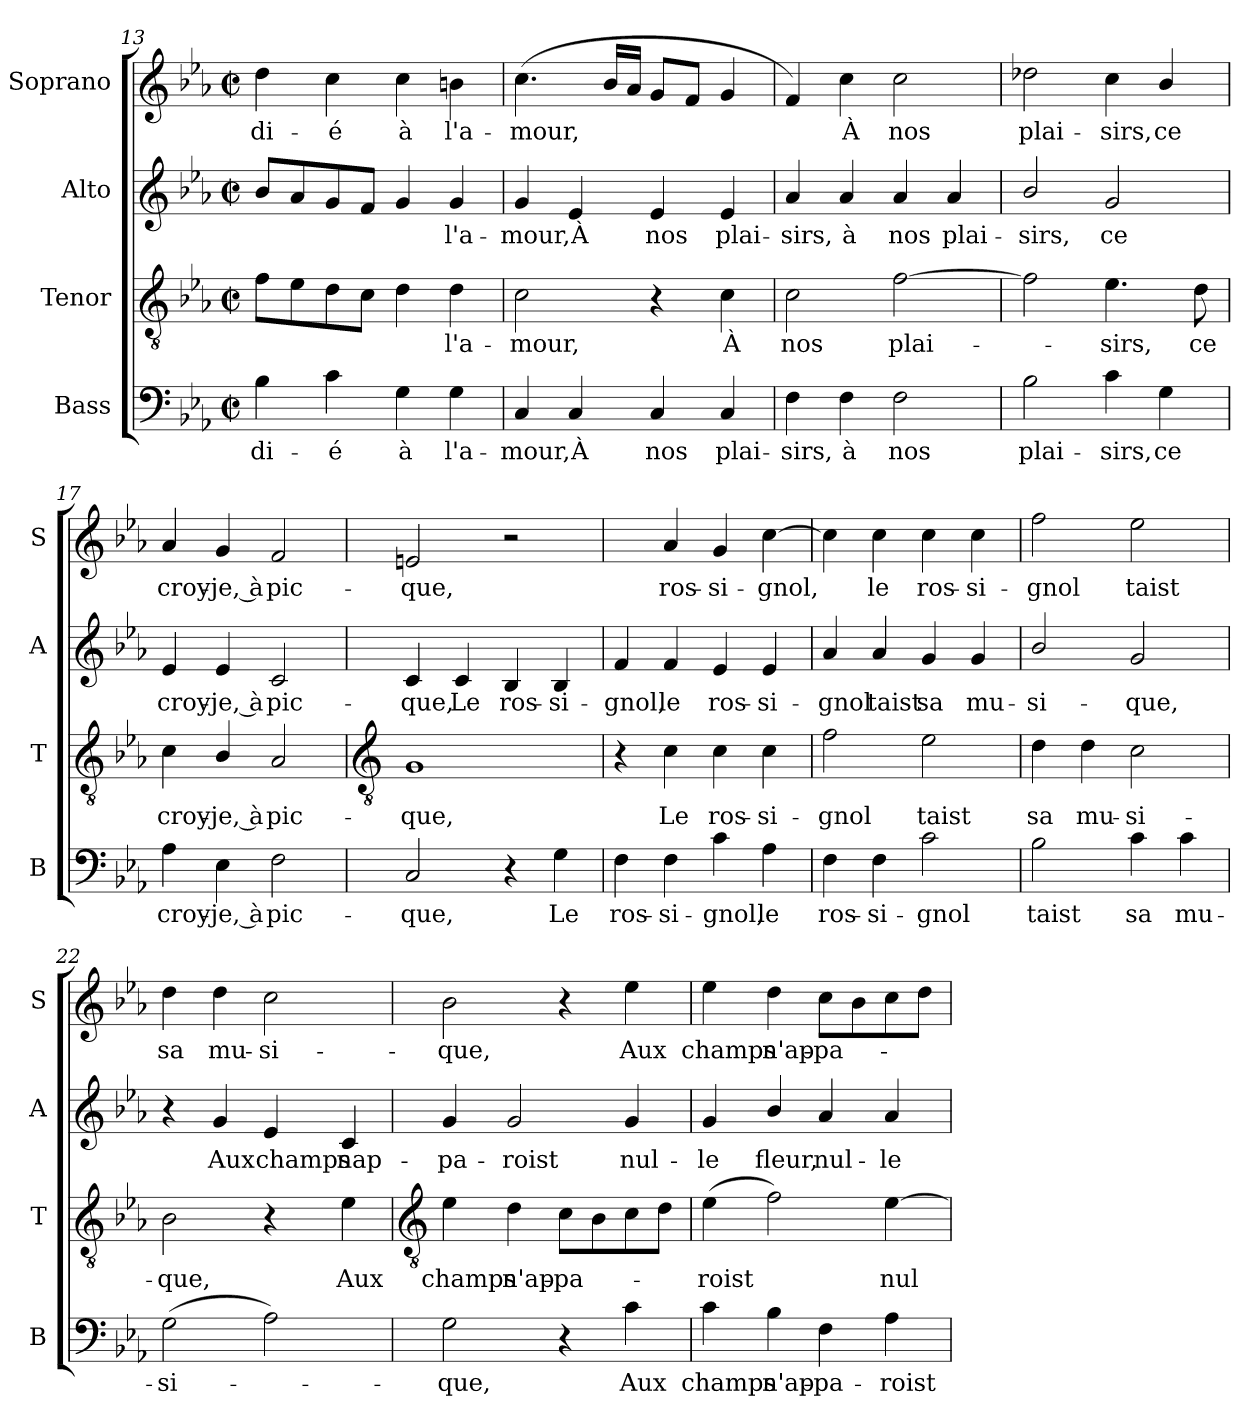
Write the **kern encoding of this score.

**kern	**text	**kern	**text	**kern	**text	**kern	**text
*part4	*part4	*part3	*part3	*part2	*part2	*part1	*part1
*staff4	*staff4	*staff3	*staff3	*staff2	*staff2	*staff1	*staff1
*I"Bass	*	*I"Tenor	*	*I"Alto	*	*I"Soprano	*
*I'B	*	*I'T	*	*I'A	*	*I'S	*
*clefF4	*	*clefGv2	*	*clefG2	*	*clefG2	*
*k[b-e-a-]	*	*k[b-e-a-]	*	*k[b-e-a-]	*	*k[b-e-a-]	*
*E-:	*	*E-:	*	*E-:	*	*E-:	*
*M2/2	*	*M2/2	*	*M2/2	*	*M2/2	*
*met(c|)	*	*met(c|)	*	*met(c|)	*	*met(c|)	*
=13	=13	=13	=13	=13	=13	=13	=13
!	!LO:LY:b	!	!	!	!	!	!LO:LY:b
4B-	-di-	8fL	.	8b-L	.	4dd	-di-
.	.	8e-	.	8a-	.	.	.
!	!LO:LY:b	!	!	!	!	!	!LO:LY:b
4c	-é	8d	.	8g	.	4cc	-é
.	.	8cJ	.	8fJ	.	.	.
!	!LO:LY:b	!	!	!	!	!	!LO:LY:b
4G	à	4d	.	4g	.	4cc	à
!	!LO:LY:b	!	!LO:LY:b	!	!LO:LY:b	!	!LO:LY:b
4G	l'a-	4d	l'a-	4g	l'a-	4b	l'a-
=14	=14	=14	=14	=14	=14	=14	=14
!	!LO:LY:b	!	!LO:LY:b	!	!LO:LY:b	!	!LO:LY:b
4C	-mour,	2c	-mour,	4g	-mour,	(<4.cc	-mour,
!	!LO:LY:b	!	!	!	!LO:LY:b	!	!
4C	À	.	.	4e-	À	.	.
.	.	.	.	.	.	16b-LL	.
.	.	.	.	.	.	16a-JJ	.
!	!LO:LY:b	!	!	!	!LO:LY:b	!	!
4C	nos	4r	.	4e-	nos	8gL	.
.	.	.	.	.	.	8fJ	.
!	!LO:LY:b	!	!LO:LY:b	!	!LO:LY:b	!	!
4C	plai-	4c	À	4e-	plai-	4g	.
=15	=15	=15	=15	=15	=15	=15	=15
!	!LO:LY:b	!	!LO:LY:b	!	!LO:LY:b	!	!
4F	-sirs,	2c	nos	4a-	-sirs,	4f)	.
!	!LO:LY:b	!	!	!	!LO:LY:b	!	!LO:LY:b
4F	à	.	.	4a-	à	4cc	À
!	!LO:LY:b	!	!LO:LY:b	!	!LO:LY:b	!	!LO:LY:b
2F	nos	[2f	plai-	4a-	nos	2cc	nos
!	!	!	!	!	!LO:LY:b	!	!
.	.	.	.	4a-	plai-	.	.
=16	=16	=16	=16	=16	=16	=16	=16
!	!LO:LY:b	!	!	!	!LO:LY:b	!	!LO:LY:b
2B-	plai-	2f]	.	2b-/	-sirs,	2dd-X	plai-
!	!LO:LY:b	!	!LO:LY:b	!	!LO:LY:b	!	!LO:LY:b
4c	-sirs,	4.e-	sirs,	2g	ce	4cc	-sirs,
!	!LO:LY:b	!	!	!	!	!	!LO:LY:b
4G	ce	.	.	.	.	4b-/	ce
!	!	!	!LO:LY:b	!	!	!	!
.	.	8d	ce	.	.	.	.
=17	=17	=17	=17	=17	=17	=17	=17
!	!LO:LY:b	!	!LO:LY:b	!	!LO:LY:b	!	!LO:LY:b
4A-	croy-	4c	croy-	4e-	croy-	4a-	croy-
!	!LO:LY:b	!	!LO:LY:b	!	!LO:LY:b	!	!LO:LY:b
4E-	-je, à	4B-/	-je, à	4e-	-je, à	4g	-je, à
!	!LO:LY:b	!	!LO:LY:b	!	!LO:LY:b	!	!LO:LY:b
2F	pic-	2A-	pic-	2c	pic-	2f	pic-
!!LO:LB:g=z
=18	=18	=18	=18	=18	=18	=18	=18
*	*	*clefGv2	*	*	*	*	*
!	!LO:LY:b	!	!LO:LY:b	!	!LO:LY:b	!	!LO:LY:b
2C	-que,	1G	-que,	4c	-que,	2e	-que,
!	!	!	!	!	!LO:LY:b	!	!
.	.	.	.	4c	Le	.	.
!	!	!	!	!	!LO:LY:b	!	!
4r	.	.	.	4B-	ros-	2r	.
!	!LO:LY:b	!	!	!	!LO:LY:b	!	!
4G	Le	.	.	4B-	-si-	.	.
=19	=19	=19	=19	=19	=19	=19	=19
!	!LO:LY:b	!	!	!	!LO:LY:b	!	!
4F	ros-	4r	.	4f	-gnol,	4ryy	.
!	!LO:LY:b	!	!LO:LY:b	!	!LO:LY:b	!	!LO:LY:b
4F	-si-	4c	Le	4f	le	4a-	ros-
!	!LO:LY:b	!	!LO:LY:b	!	!LO:LY:b	!	!LO:LY:b
4c	-gnol,	4c	ros-	4e-	ros-	4g	-si-
!	!LO:LY:b	!	!LO:LY:b	!	!LO:LY:b	!	!LO:LY:b
4A-	le	4c	-si-	4e-	-si-	[4cc	-gnol,
=20	=20	=20	=20	=20	=20	=20	=20
!	!LO:LY:b	!	!LO:LY:b	!	!LO:LY:b	!	!
4F	ros-	2f	-gnol	4a-	-gnol	4cc]	.
!	!LO:LY:b	!	!	!	!LO:LY:b	!	!LO:LY:b
4F	-si-	.	.	4a-	taist	4cc	le
!	!LO:LY:b	!	!LO:LY:b	!	!LO:LY:b	!	!LO:LY:b
2c	-gnol	2e-	taist	4g	sa	4cc	ros-
!	!	!	!	!	!LO:LY:b	!	!LO:LY:b
.	.	.	.	4g	mu-	4cc	-si-
=21	=21	=21	=21	=21	=21	=21	=21
!	!LO:LY:b	!	!LO:LY:b	!	!LO:LY:b	!	!LO:LY:b
2B-	taist	4d	sa	2b-/	-si-	2ff	-gnol
!	!	!	!LO:LY:b	!	!	!	!
.	.	4d	mu-	.	.	.	.
!	!LO:LY:b	!	!LO:LY:b	!	!LO:LY:b	!	!LO:LY:b
4c	sa	2c	-si-	2g	-que,	2ee-	taist
!	!LO:LY:b	!	!	!	!	!	!
4c	mu-	.	.	.	.	.	.
=22	=22	=22	=22	=22	=22	=22	=22
!	!LO:LY:b	!	!LO:LY:b	!	!	!	!LO:LY:b
(>2G	-si-	2B-	-que,	4r	.	4dd	sa
!	!	!	!	!	!LO:LY:b	!	!LO:LY:b
.	.	.	.	4g	Aux	4dd	mu-
!	!	!	!	!	!LO:LY:b	!	!LO:LY:b
2A-)	.	4r	.	4e-	champs	2cc	-si-
!	!	!	!LO:LY:b	!	!LO:LY:b	!	!
.	.	4e-	Aux	4c	nap-	.	.
!!LO:LB:g=z
=23	=23	=23	=23	=23	=23	=23	=23
*	*	*clefGv2	*	*	*	*	*
!	!LO:LY:b	!	!LO:LY:b	!	!LO:LY:b	!	!LO:LY:b
2G	que,	4e-	champs	4g	-pa-	2b-	-que,
!	!	!	!LO:LY:b	!	!LO:LY:b	!	!
.	.	4d	n'ap-	2g	-roist	.	.
!	!	!	!LO:LY:b	!	!	!	!
4r	.	8cL	-pa-	.	.	4r	.
.	.	8B-	.	.	.	.	.
!	!LO:LY:b	!	!	!	!LO:LY:b	!	!LO:LY:b
4c	Aux	8c	.	4g	nul-	4ee-	Aux
.	.	8dJ	.	.	.	.	.
=24	=24	=24	=24	=24	=24	=24	=24
!	!LO:LY:b	!	!LO:LY:b	!	!LO:LY:b	!	!LO:LY:b
4c	champs	(>4e-	roist	4g	-le	4ee-	champs
!	!LO:LY:b	!	!	!	!LO:LY:b	!	!LO:LY:b
4B-	n'ap-	2f)	.	4b-/	fleur,	4dd	n'ap-
!	!LO:LY:b	!	!	!	!LO:LY:b	!	!LO:LY:b
4F	-pa-	.	.	4a-	nul-	8ccL	-pa-
.	.	.	.	.	.	8b-	.
!	!LO:LY:b	!	!LO:LY:b	!	!LO:LY:b	!	!
4A-	-roist	[4e-	nul-	4a-	-le	8cc	.
.	.	.	.	.	.	8ddJ	.
=	=	=	=	=	=	=	=
*-	*-	*-	*-	*-	*-	*-	*-
